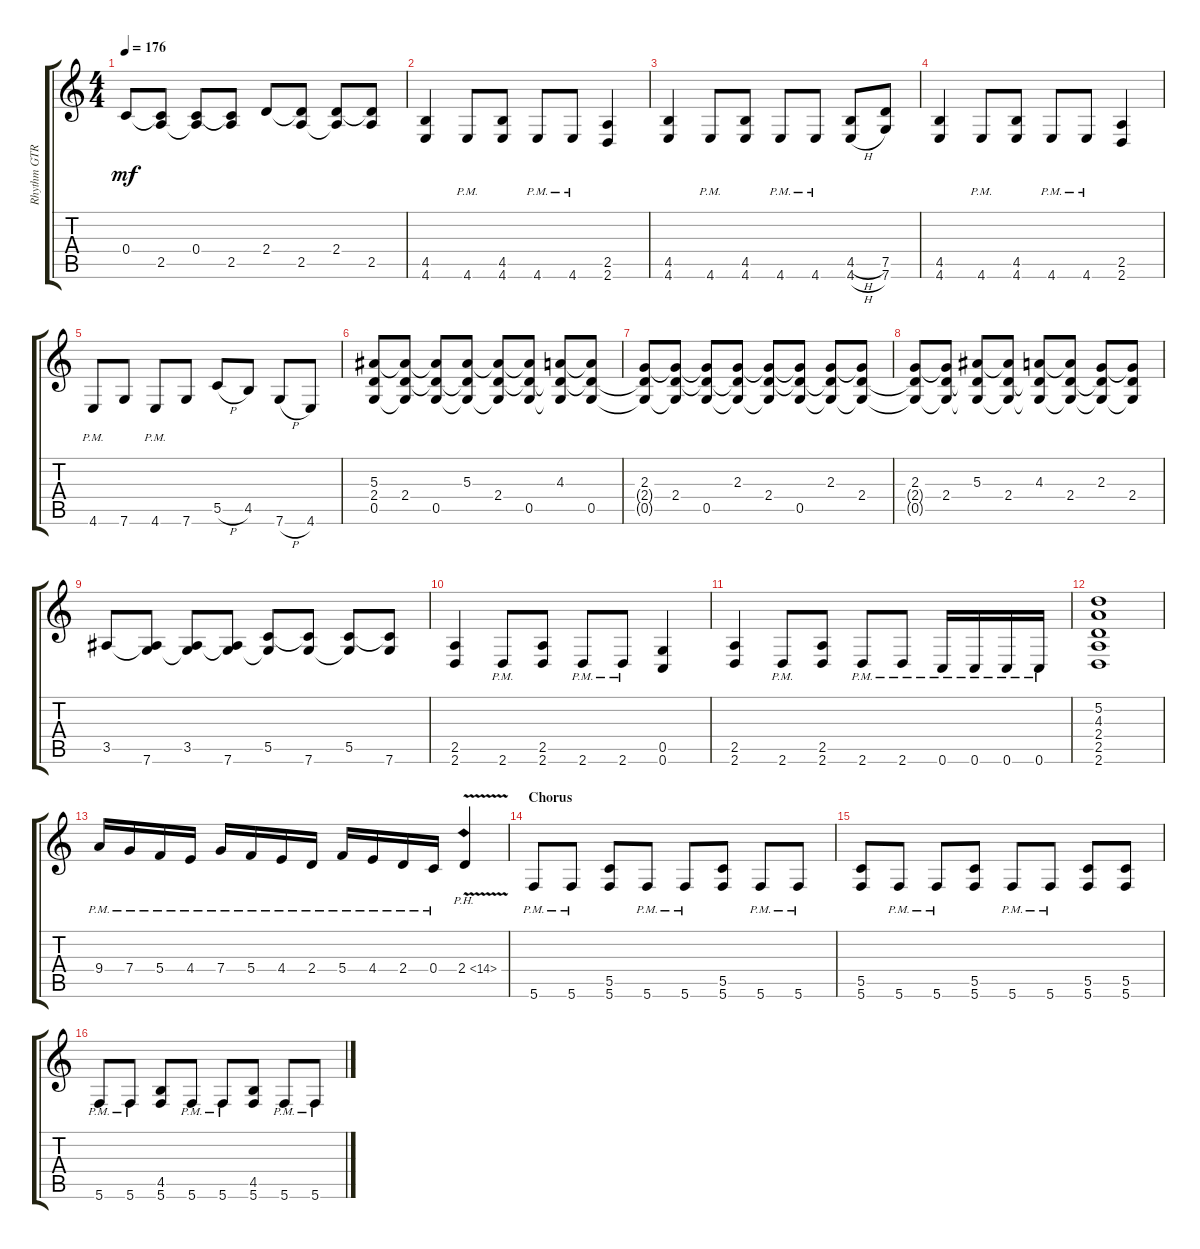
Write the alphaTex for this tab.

\track ("Rhythm GTR 1" "Rhythm GTR") {instrument overdrivenguitar}
\staff {score tabs}
\tuning (D4 A3 F3 C3 G2 C2) {hide}
\ts (4 4)
\tempo 176
\clef g2
\ks aminor
0.4.8{dy mf} (0.4{t} 2.5).8 (0.4 2.5{t}).8 (0.4{t} 2.5).8 2.4.8 (2.4{t} 2.5).8 (2.4 2.5{t}).8 (2.4{t} 2.5).8 |
(4.5 4.6).4 4.6{pm}.8 (4.5 4.6).8 4.6{pm}.8 4.6{pm}.8 (2.5 2.6).4 |
(4.5 4.6).4 4.6{pm}.8 (4.5 4.6).8 4.6{pm}.8 4.6{pm}.8 (4.5{h} 4.6{h}).8 (7.5 7.6).8 |
(4.5 4.6).4 4.6{pm}.8 (4.5 4.6).8 4.6{pm}.8 4.6{pm}.8 (2.5 2.6).4 |
4.6{pm}.8 7.6.8 4.6{pm}.8 7.6.8 5.5{h}.8 4.5.8 7.6{h}.8 4.6.8 |
(5.3 2.4 0.5).8 (5.3{t} 2.4 0.5{t}).8 (5.3{t} 2.4{t} 0.5).8 (5.3 2.4{t} 0.5{t}).8 (5.3{t} 2.4 0.5{t}).8 (5.3{t} 2.4{t} 0.5).8 (4.3 2.4{t} 0.5{t}).8 (4.3{t} 2.4{t} 0.5).8 |
(2.3 2.4{t} 0.5{t}).8 (2.3{t} 2.4 0.5{t}).8 (2.3{t} 2.4{t} 0.5).8 (2.3 2.4{t} 0.5{t}).8 (2.3{t} 2.4 0.5{t}).8 (2.3{t} 2.4{t} 0.5).8 (2.3 2.4{t} 0.5{t}).8 (2.3{t} 2.4 0.5{t}).8 |
(2.3 2.4{t} 0.5{t}).8 (2.3{t} 2.4 0.5{t}).8 (5.3 2.4{t} 0.5{t}).8 (5.3{t} 2.4 0.5{t}).8 (4.3 2.4{t} 0.5{t}).8 (4.3{t} 2.4 0.5{t}).8 (2.3 2.4{t} 0.5{t}).8 (2.3{t} 2.4 0.5{t}).8 |
3.5.8 (3.5{t} 7.6).8 (3.5 7.6{t}).8 (3.5{t} 7.6).8 (5.5 7.6{t}).8 (5.5{t} 7.6).8 (5.5 7.6{t}).8 (5.5{t} 7.6).8 |
(2.5 2.6).4 2.6{pm}.8 (2.5 2.6).8 2.6{pm}.8 2.6{pm}.8 (0.5 0.6).4 |
(2.5 2.6).4 2.6{pm}.8 (2.5 2.6).8 2.6{pm}.8 2.6{pm}.8 0.6{pm}.16 0.6{pm}.16 0.6{pm}.16 0.6{pm}.16 |
(5.2 4.3 2.4 2.5 2.6).1 |
9.4{pm}.16 7.4{pm}.16 5.4{pm}.16 4.4{pm}.16 7.4{pm}.16 5.4{pm}.16 4.4{pm}.16 2.4{pm}.16 5.4{pm}.16 4.4{pm}.16 2.4{pm}.16 0.4{pm}.16 2.4{ph 12 v}.4 |
\section ("" "Chorus")
5.6{pm}.8 5.6{pm}.8 (5.5 5.6).8 5.6{pm}.8 5.6{pm}.8 (5.5 5.6).8 5.6{pm}.8 5.6{pm}.8 |
(5.5 5.6).8 5.6{pm}.8 5.6{pm}.8 (5.5 5.6).8 5.6{pm}.8 5.6{pm}.8 (5.5 5.6).8 (5.5 5.6).8 |
5.6{pm}.8 5.6{pm}.8 (4.5 5.6).8 5.6{pm}.8 5.6{pm}.8 (4.5 5.6).8 5.6{pm}.8 5.6{pm}.8
